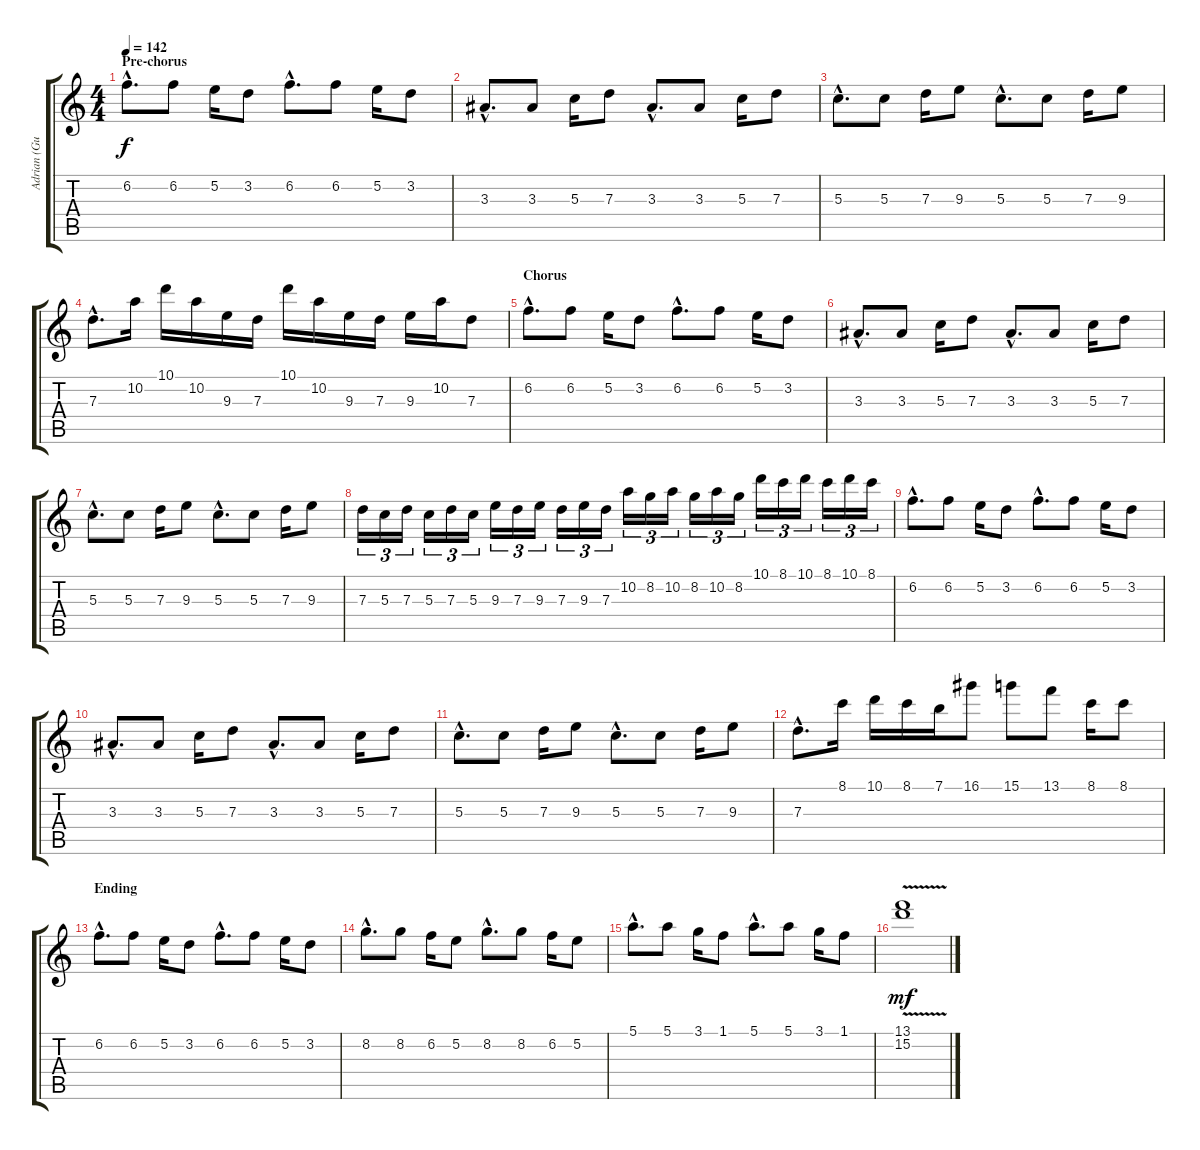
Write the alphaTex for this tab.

\track ("Adrian (Guitar)" "Adrian (Gu") {instrument distortionguitar}
\staff {score tabs}
\tuning (E4 B3 G3 D3 A2 E2) {hide}
\ts (4 4)
\section ("" "Pre-chorus")
\tempo 142
\clef g2
\ks c
6.2{hac}.8{d dy f} 6.2.8 5.2.16 3.2.8 6.2{hac}.8{d} 6.2.8 5.2.16 3.2.8 |
3.3{hac}.8{d} 3.3.8 5.3.16 7.3.8 3.3{hac}.8{d} 3.3.8 5.3.16 7.3.8 |
5.3{hac}.8{d} 5.3.8 7.3.16 9.3.8 5.3{hac}.8{d} 5.3.8 7.3.16 9.3.8 |
7.3{hac}.8{d} 10.2.16 10.1.16 10.2.16 9.3.16 7.3.16 10.1.16 10.2.16 9.3.16 7.3.16 9.3.16 10.2.16 7.3.8 |
\section ("" "Chorus")
6.2{hac}.8{d} 6.2.8 5.2.16 3.2.8 6.2{hac}.8{d} 6.2.8 5.2.16 3.2.8 |
3.3{hac}.8{d} 3.3.8 5.3.16 7.3.8 3.3{hac}.8{d} 3.3.8 5.3.16 7.3.8 |
5.3{hac}.8{d} 5.3.8 7.3.16 9.3.8 5.3{hac}.8{d} 5.3.8 7.3.16 9.3.8 |
7.3.16{tu (3 2)} 5.3.16{tu (3 2)} 7.3.16{tu (3 2)} 5.3.16{tu (3 2)} 7.3.16{tu (3 2)} 5.3.16{tu (3 2)} 9.3.16{tu (3 2)} 7.3.16{tu (3 2)} 9.3.16{tu (3 2)} 7.3.16{tu (3 2)} 9.3.16{tu (3 2)} 7.3.16{tu (3 2)} 10.2.16{tu (3 2)} 8.2.16{tu (3 2)} 10.2.16{tu (3 2)} 8.2.16{tu (3 2)} 10.2.16{tu (3 2)} 8.2.16{tu (3 2)} 10.1.16{tu (3 2)} 8.1.16{tu (3 2)} 10.1.16{tu (3 2)} 8.1.16{tu (3 2)} 10.1.16{tu (3 2)} 8.1.16{tu (3 2)} |
6.2{hac}.8{d} 6.2.8 5.2.16 3.2.8 6.2{hac}.8{d} 6.2.8 5.2.16 3.2.8 |
3.3{hac}.8{d} 3.3.8 5.3.16 7.3.8 3.3{hac}.8{d} 3.3.8 5.3.16 7.3.8 |
5.3{hac}.8{d} 5.3.8 7.3.16 9.3.8 5.3{hac}.8{d} 5.3.8 7.3.16 9.3.8 |
7.3{hac}.8{d} 8.1.16 10.1.16 8.1.16 7.1.16 16.1.8 15.1.8 13.1.8 8.1.16 8.1.8 |
\section ("" "Ending")
6.2{hac}.8{d} 6.2.8 5.2.16 3.2.8 6.2{hac}.8{d} 6.2.8 5.2.16 3.2.8 |
8.2{hac}.8{d} 8.2.8 6.2.16 5.2.8 8.2{hac}.8{d} 8.2.8 6.2.16 5.2.8 |
5.1{hac}.8{d} 5.1.8 3.1.16 1.1.8 5.1{hac}.8{d} 5.1.8 3.1.16 1.1.8 |
(13.1{v} 15.2{v}).1{dy mf}
